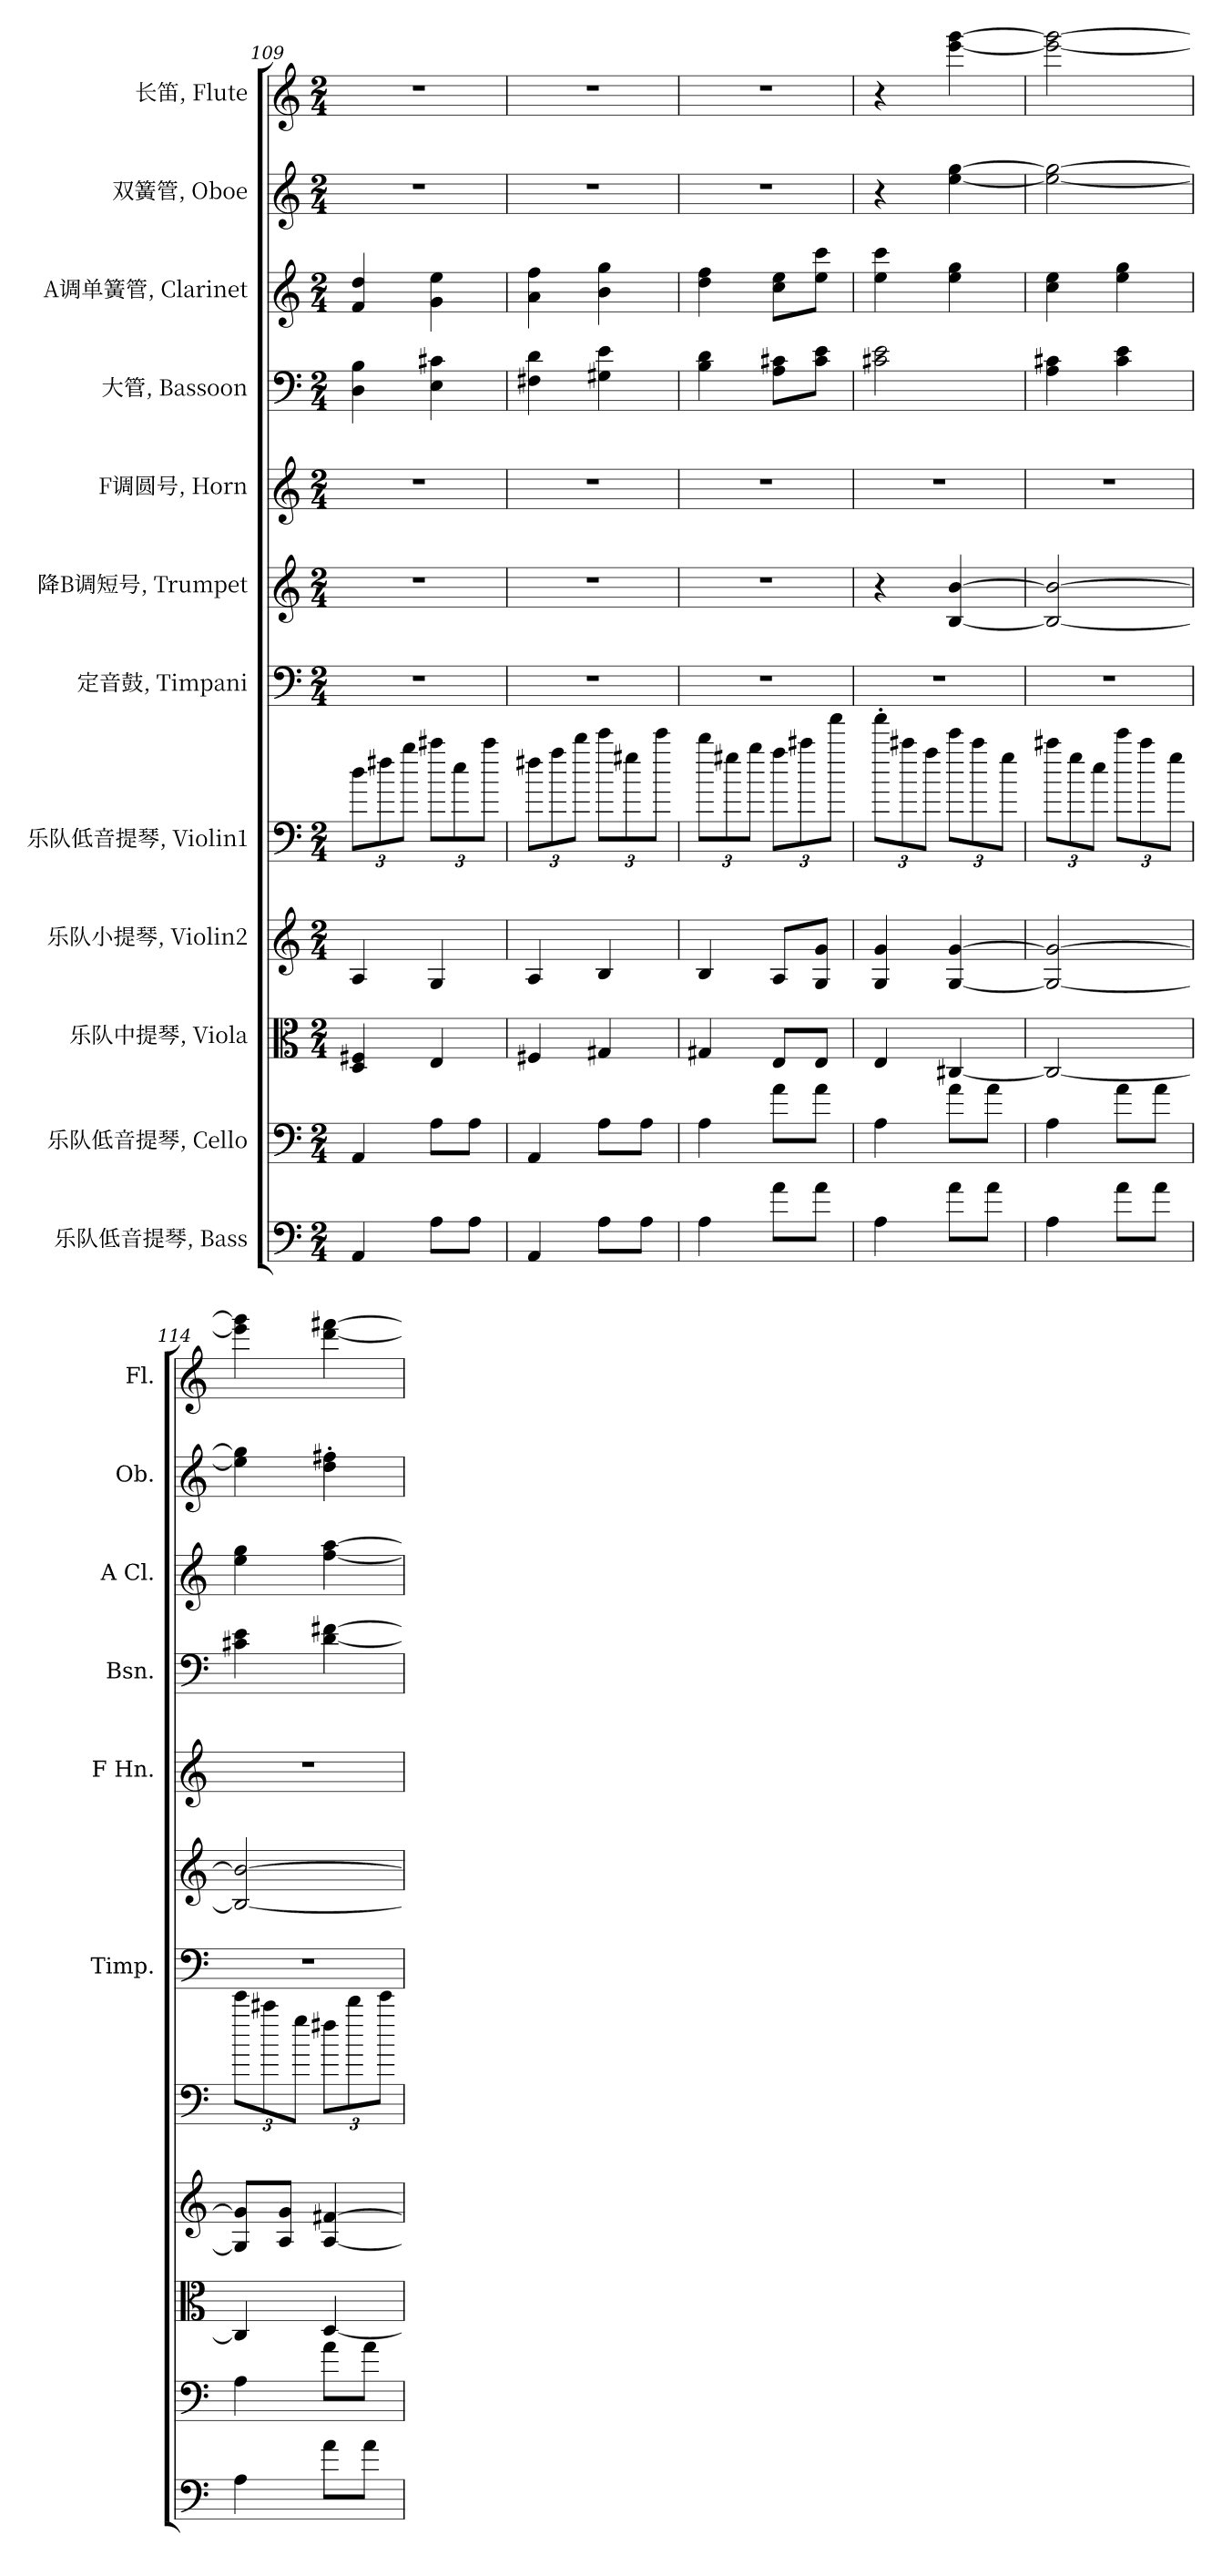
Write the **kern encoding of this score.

**kern	**kern	**kern	**kern	**kern	**kern	**kern	**kern	**kern	**kern	**kern	**kern
*part12	*part11	*part10	*part9	*part8	*part7	*part6	*part5	*part4	*part3	*part2	*part1
*staff12	*staff11	*staff10	*staff9	*staff8	*staff7	*staff6	*staff5	*staff4	*staff3	*staff2	*staff1
*I"乐队低音提琴, Bass	*I"乐队低音提琴, Cello	*I"乐队中提琴, Viola	*I"乐队小提琴, Violin2	*I"乐队低音提琴, Violin1	*I"定音鼓, Timpani	*I"降B调短号, Trumpet	*I"F调圆号, Horn	*I"大管, Bassoon	*I"A调单簧管, Clarinet	*I"双簧管, Oboe	*I"长笛, Flute
*	*	*	*	*	*I'Timp.	*	*I'F Hn.	*I'Bsn.	*I'A Cl.	*I'Ob.	*I'Fl.
!!LO:PB:g=z
*clefF4	*clefF4	*clefC3	*clefG2	*clefF4	*clefF4	*clefG2	*clefG2	*clefF4	*clefG2	*clefG2	*clefG2
*ITrd7c12	*ITrd7c12	*	*	*ITrd7c12	*	*ITrd1c2	*ITrd4c7	*	*ITrd2c3	*	*
*k[]	*k[]	*k[]	*k[]	*k[]	*k[]	*k[b-e-]	*k[b-]	*k[]	*k[f#c#g#]	*k[]	*k[]
*M2/4	*M2/4	*M2/4	*M2/4	*M2/4	*M2/4	*M2/4	*M2/4	*M2/4	*M2/4	*M2/4	*M2/4
*	*	*	*	*Xbrackettup	*	*	*	*	*	*	*
=109	=109	=109	=109	=109	=109	=109	=109	=109	=109	=109	=109
4AAA/	4AAA/	4D/ 4F#X/	4A/	12d\L	2r	2r	2r	4D\ 4B\	4d/ 4b/	2r	2r
.	.	.	.	12f#X\	.	.	.	.	.	.	.
.	.	.	.	12b\J	.	.	.	.	.	.	.
8AA\L	8AA\L	4E/	4G/	12cc#X\L	.	.	.	4E\ 4c#X\	4e\ 4cc#\	.	.
.	.	.	.	12e\	.	.	.	.	.	.	.
8AA\J	8AA\J	.	.	.	.	.	.	.	.	.	.
.	.	.	.	12cc#\J	.	.	.	.	.	.	.
=110	=110	=110	=110	=110	=110	=110	=110	=110	=110	=110	=110
4AAA/	4AAA/	4F#X/	4A/	12f#X\L	2r	2r	2r	4F#X\ 4d\	4f#\ 4dd\	2r	2r
.	.	.	.	12a\	.	.	.	.	.	.	.
.	.	.	.	12dd\J	.	.	.	.	.	.	.
8AA\L	8AA\L	4G#X/	4B/	12ee\L	.	.	.	4G#X\ 4e\	4g#\ 4ee\	.	.
.	.	.	.	12g#X\	.	.	.	.	.	.	.
8AA\J	8AA\J	.	.	.	.	.	.	.	.	.	.
.	.	.	.	12ee\J	.	.	.	.	.	.	.
=111	=111	=111	=111	=111	=111	=111	=111	=111	=111	=111	=111
4AA\	4AA\	4G#X/	4B/	12dd\L	2r	2r	2r	4B\ 4d\	4b\ 4dd\	2r	2r
.	.	.	.	12g#X\	.	.	.	.	.	.	.
.	.	.	.	12b\J	.	.	.	.	.	.	.
8A\L	8A\L	8E/L	8A/L	12a\L	.	.	.	8A\ 8c#X\L	8a\ 8cc#\L	.	.
.	.	.	.	12cc#X\	.	.	.	.	.	.	.
8A\J	8A\J	8E/J	8G/ 8g/J	.	.	.	.	8c#\ 8e\J	8cc#\ 8aa\J	.	.
.	.	.	.	12aa\J	.	.	.	.	.	.	.
=112	=112	=112	=112	=112	=112	=112	=112	=112	=112	=112	=112
4AA\	4AA\	4E/	4G/ 4g/	12aa'\L	2r	4r	2r	2c#X\ 2e\	4cc#\ 4aa\	4r	4r
.	.	.	.	12cc#X\	.	.	.	.	.	.	.
.	.	.	.	12a\J	.	.	.	.	.	.	.
8A\L	8A\L	[4C#X/	[4G/ [4g/	12ee\L	.	[4A/ [4a/	.	.	4cc#\ 4ee\	[4ee\ [4gg\	[4eee\ [4ggg\
.	.	.	.	12cc#\	.	.	.	.	.	.	.
8A\J	8A\J	.	.	.	.	.	.	.	.	.	.
.	.	.	.	12g\J	.	.	.	.	.	.	.
!!LO:PB:g=z
=113	=113	=113	=113	=113	=113	=113	=113	=113	=113	=113	=113
4AA\	4AA\	2C#/_	2G/_ 2g/_	12cc#X\L	2r	2A/_ 2a/_	2r	4A\ 4c#X\	4a\ 4cc#\	2ee\_ 2gg\_	2eee\_ 2ggg\_
.	.	.	.	12g\	.	.	.	.	.	.	.
.	.	.	.	12e\J	.	.	.	.	.	.	.
8A\L	8A\L	.	.	12ee\L	.	.	.	4c#\ 4e\	4cc#\ 4ee\	.	.
.	.	.	.	12cc#\	.	.	.	.	.	.	.
8A\J	8A\J	.	.	.	.	.	.	.	.	.	.
.	.	.	.	12g\J	.	.	.	.	.	.	.
=114	=114	=114	=114	=114	=114	=114	=114	=114	=114	=114	=114
4AA\	4AA\	4C#/]	8G/] 8g/]L	12ee\L	2r	2A/_ 2a/_	2r	4c#X\ 4e\	4cc#\ 4ee\	4ee\] 4gg\]	4eee\] 4ggg\]
.	.	.	.	12cc#X\	.	.	.	.	.	.	.
.	.	.	8A/ 8g/J	.	.	.	.	.	.	.	.
.	.	.	.	12g\J	.	.	.	.	.	.	.
8A\L	8A\L	[4D/	[4A/ [4f#X/	12f#X\L	.	.	.	[4d\ [4f#X\	[4dd\ [4ff#\	4dd\' 4ff#X\'	[4ddd\ [4fff#X\
.	.	.	.	12dd\	.	.	.	.	.	.	.
8A\J	8A\J	.	.	.	.	.	.	.	.	.	.
.	.	.	.	12ee\J	.	.	.	.	.	.	.
=	=	=	=	=	=	=	=	=	=	=	=
*-	*-	*-	*-	*-	*-	*-	*-	*-	*-	*-	*-
